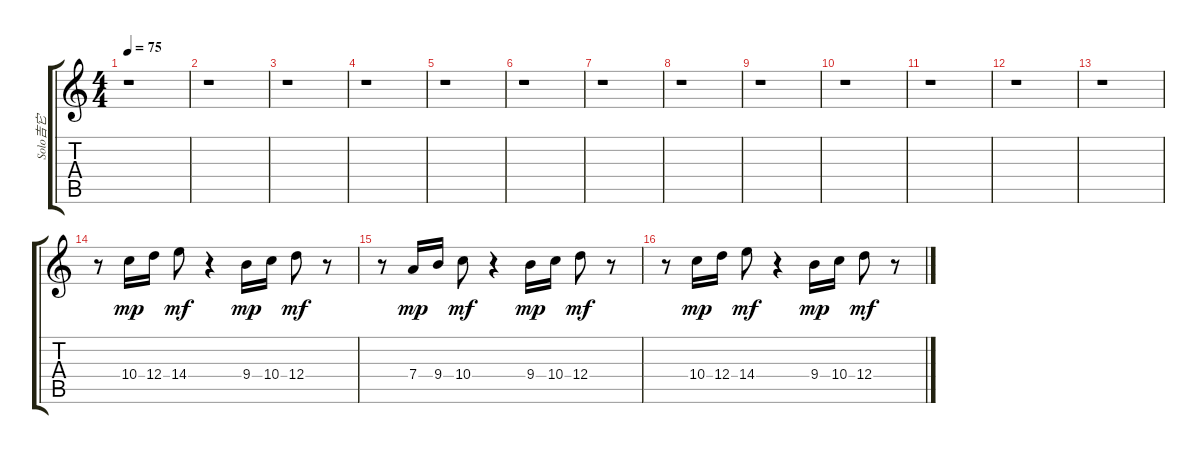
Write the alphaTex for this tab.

\track ("Solo吉它" "Solo吉它") {instrument overdrivenguitar}
\staff {score tabs}
\tuning (E4 B3 G3 D3 A2 E2) {hide}
\ts (4 4)
\tempo 75
\clef g2
\ks c
r.1{dy mp} |
r.1 |
r.1 |
r.1 |
r.1 |
r.1 |
r.1 |
r.1 |
r.1 |
r.1 |
r.1 |
r.1 |
r.1 |
r.8 10.4.16 12.4.16 14.4.8{dy mf} r.4 9.4.16{dy mp} 10.4.16 12.4.8{dy mf} r.8 |
r.8 7.4.16{dy mp} 9.4.16 10.4.8{dy mf} r.4 9.4.16{dy mp} 10.4.16 12.4.8{dy mf} r.8 |
r.8 10.4.16{dy mp} 12.4.16 14.4.8{dy mf} r.4 9.4.16{dy mp} 10.4.16 12.4.8{dy mf} r.8
